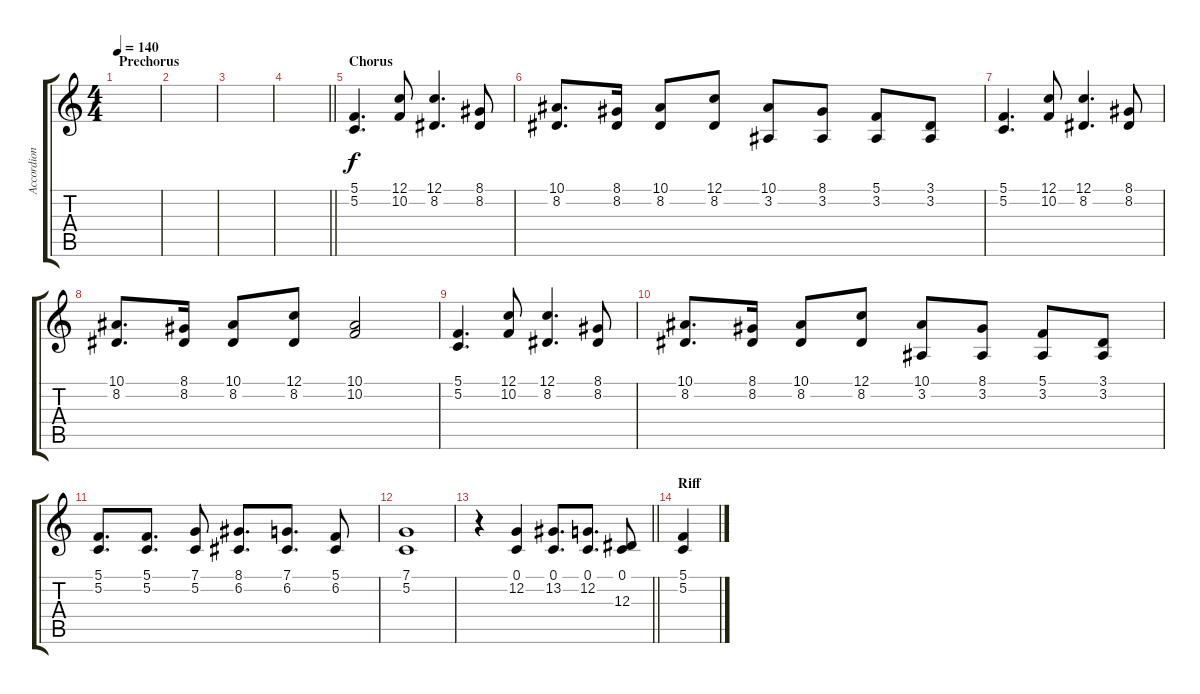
\track ("Accordion" "Accordion") {instrument accordion}
\staff {score tabs}
\tuning (C4 G3 Eb3 Bb2 F2 C2) {hide}
\ts (4 4)
\section ("" "Prechorus")
\tempo 140
\clef g2
\ks c
|
|
|
\barLineRight lightlight
|
\section ("" "Chorus")
(5.1 5.2).4{d} (12.1 10.2).8 (12.1 8.2).4{d} (8.1 8.2).8 |
(10.1 8.2).8{d} (8.1 8.2).16 (10.1 8.2).8 (12.1 8.2).8 (10.1 3.2).8 (8.1 3.2).8 (5.1 3.2).8 (3.1 3.2).8 |
(5.1 5.2).4{d} (12.1 10.2).8 (12.1 8.2).4{d} (8.1 8.2).8 |
(10.1 8.2).8{d} (8.1 8.2).16 (10.1 8.2).8 (12.1 8.2).8 (10.1 10.2).2 |
(5.1 5.2).4{d} (12.1 10.2).8 (12.1 8.2).4{d} (8.1 8.2).8 |
(10.1 8.2).8{d} (8.1 8.2).16 (10.1 8.2).8 (12.1 8.2).8 (10.1 3.2).8 (8.1 3.2).8 (5.1 3.2).8 (3.1 3.2).8 |
(5.1 5.2).8{d} (5.1 5.2).8{d} (7.1 5.2).8 (8.1 6.2).8{d} (7.1 6.2).8{d} (5.1 6.2).8 |
(7.1 5.2).1 |
\barLineRight lightlight
r.4 (0.1 12.2).4 (0.1 13.2).8{d} (0.1 12.2).8{d} (0.1 12.3).8 |
\section ("" "Riff")
(5.1 5.2).4
